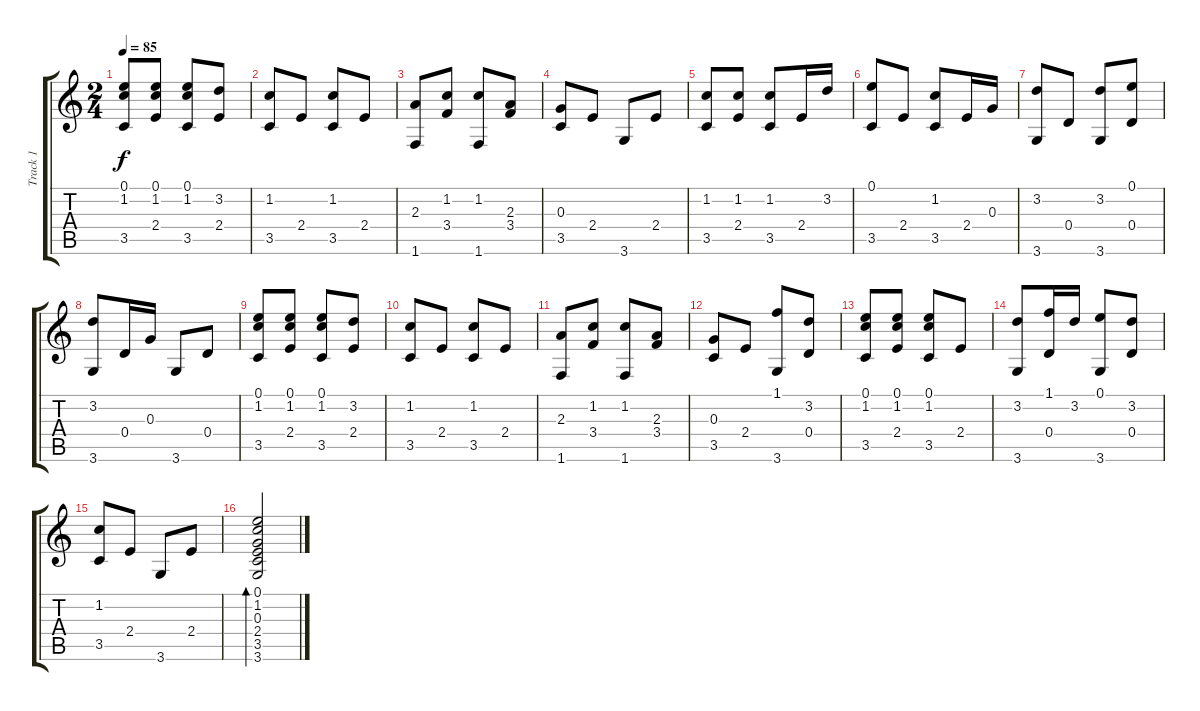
\track ("Track 1" "Track 1") {instrument acousticguitarsteel}
\staff {score tabs}
\tuning (E4 B3 G3 D3 A2 E2) {hide}
\ts (2 4)
\tempo 85
\clef g2
\ks c
(0.1 1.2 3.5).8{dy f} (0.1 1.2 2.4).8 (0.1 1.2 3.5).8 (3.2 2.4).8 |
(1.2 3.5).8 2.4.8 (1.2 3.5).8 2.4.8 |
(2.3 1.6).8 (1.2 3.4).8 (1.2 1.6).8 (2.3 3.4).8 |
(0.3 3.5).8 2.4.8 3.6.8 2.4.8 |
(1.2 3.5).8 (1.2 2.4).8 (1.2 3.5).8 2.4.16 3.2.16 |
(0.1 3.5).8 2.4.8 (1.2 3.5).8 2.4.16 0.3.16 |
(3.2 3.6).8 0.4.8 (3.2 3.6).8 (0.1 0.4).8 |
(3.2 3.6).8 0.4.16 0.3.16 3.6.8 0.4.8 |
(0.1 1.2 3.5).8 (0.1 1.2 2.4).8 (0.1 1.2 3.5).8 (3.2 2.4).8 |
(1.2 3.5).8 2.4.8 (1.2 3.5).8 2.4.8 |
(2.3 1.6).8 (1.2 3.4).8 (1.2 1.6).8 (2.3 3.4).8 |
(0.3 3.5).8 2.4.8 (1.1 3.6).8 (3.2 0.4).8 |
(0.1 1.2 3.5).8 (0.1 1.2 2.4).8 (0.1 1.2 3.5).8 2.4.8 |
(3.2 3.6).8 (1.1 0.4).16 3.2.16 (0.1 3.6).8 (3.2 0.4).8 |
(1.2 3.5).8 2.4.8 3.6.8 2.4.8 |
(0.1 1.2 0.3 2.4 3.5 3.6).2{bd 480}
